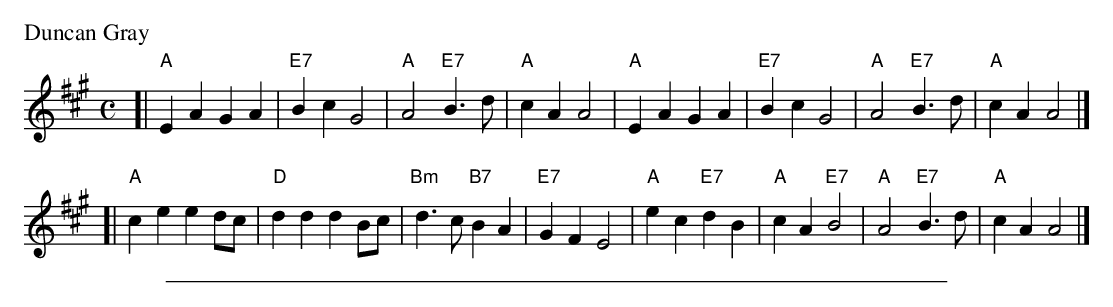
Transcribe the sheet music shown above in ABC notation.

X:1
P: Duncan Gray
M: C
L: 1/4
K: A
[|\
"A"EA GA | "E7"Bc G2 | "A"A2 "E7"B>d | "A"cA A2 |\
"A"EA GA | "E7"Bc G2 | "A"A2 "E7"B>d | "A"cA A2 |]
[|\
"A"ce  ed/c/ | "D"dd dB/c/ | "Bm"d>c "B7"BA | "E7"GF E2 |\
"A"ec "E7"dB | "A"cA "E7"B2 | "A"A2 "E7"B>d | "A"cA A2 |]
